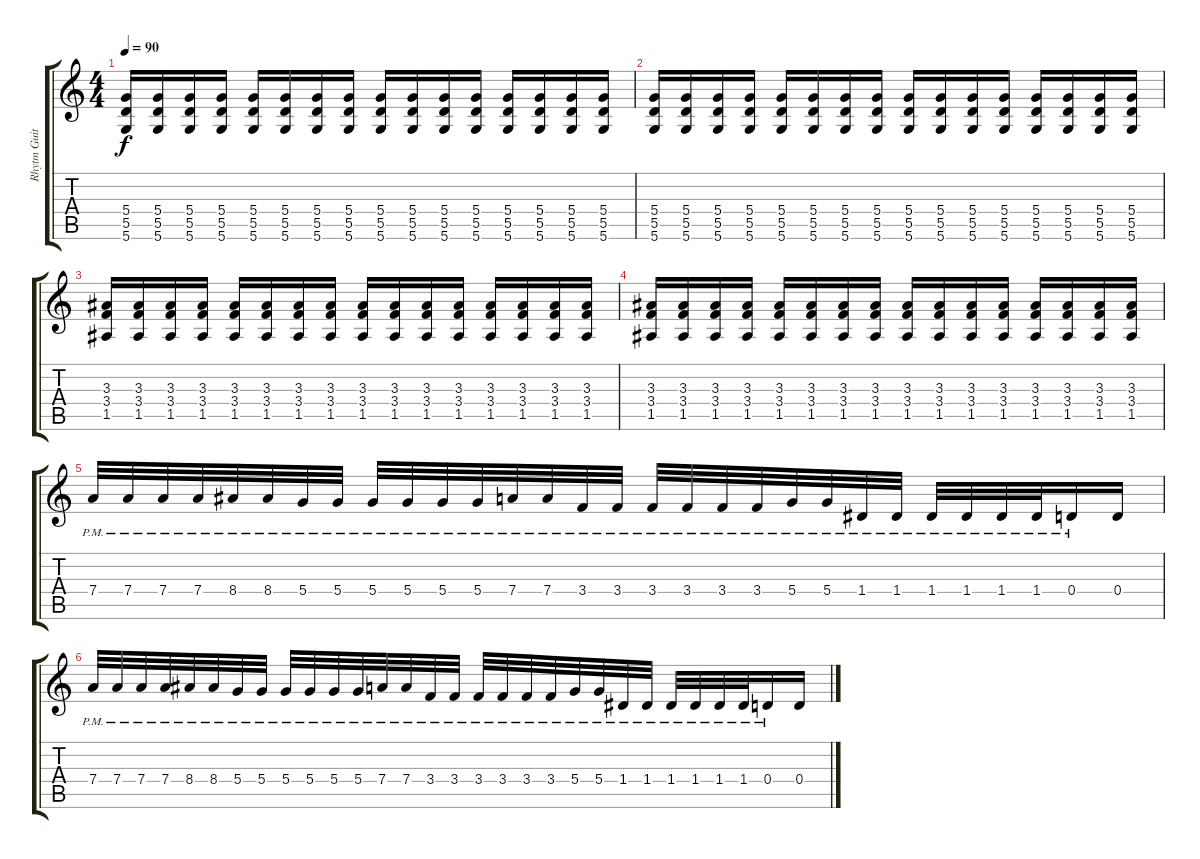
\track ("Rhytm Guitar" "Rhytm Guit") {instrument overdrivenguitar}
\staff {score tabs}
\tuning (E4 B3 G3 D3 A2 D2) {hide}
\ts (4 4)
\tempo 90
\clef g2
\ks c
(5.4 5.5 5.6).16{dy f} (5.4 5.5 5.6).16 (5.4 5.5 5.6).16 (5.4 5.5 5.6).16 (5.4 5.5 5.6).16 (5.4 5.5 5.6).16 (5.4 5.5 5.6).16 (5.4 5.5 5.6).16 (5.4 5.5 5.6).16 (5.4 5.5 5.6).16 (5.4 5.5 5.6).16 (5.4 5.5 5.6).16 (5.4 5.5 5.6).16 (5.4 5.5 5.6).16 (5.4 5.5 5.6).16 (5.4 5.5 5.6).16 |
(5.4 5.5 5.6).16 (5.4 5.5 5.6).16 (5.4 5.5 5.6).16 (5.4 5.5 5.6).16 (5.4 5.5 5.6).16 (5.4 5.5 5.6).16 (5.4 5.5 5.6).16 (5.4 5.5 5.6).16 (5.4 5.5 5.6).16 (5.4 5.5 5.6).16 (5.4 5.5 5.6).16 (5.4 5.5 5.6).16 (5.4 5.5 5.6).16 (5.4 5.5 5.6).16 (5.4 5.5 5.6).16 (5.4 5.5 5.6).16 |
(3.3 3.4 1.5).16 (3.3 3.4 1.5).16 (3.3 3.4 1.5).16 (3.3 3.4 1.5).16 (3.3 3.4 1.5).16 (3.3 3.4 1.5).16 (3.3 3.4 1.5).16 (3.3 3.4 1.5).16 (3.3 3.4 1.5).16 (3.3 3.4 1.5).16 (3.3 3.4 1.5).16 (3.3 3.4 1.5).16 (3.3 3.4 1.5).16 (3.3 3.4 1.5).16 (3.3 3.4 1.5).16 (3.3 3.4 1.5).16 |
(3.3 3.4 1.5).16 (3.3 3.4 1.5).16 (3.3 3.4 1.5).16 (3.3 3.4 1.5).16 (3.3 3.4 1.5).16 (3.3 3.4 1.5).16 (3.3 3.4 1.5).16 (3.3 3.4 1.5).16 (3.3 3.4 1.5).16 (3.3 3.4 1.5).16 (3.3 3.4 1.5).16 (3.3 3.4 1.5).16 (3.3 3.4 1.5).16 (3.3 3.4 1.5).16 (3.3 3.4 1.5).16 (3.3 3.4 1.5).16 |
7.4{pm}.32 7.4{pm}.32 7.4{pm}.32 7.4{pm}.32 8.4{pm}.32 8.4{pm}.32 5.4{pm}.32 5.4{pm}.32 5.4{pm}.32 5.4{pm}.32 5.4{pm}.32 5.4{pm}.32 7.4{pm}.32 7.4{pm}.32 3.4{pm}.32 3.4{pm}.32 3.4{pm}.32 3.4{pm}.32 3.4{pm}.32 3.4{pm}.32 5.4{pm}.32 5.4{pm}.32 1.4{pm}.32 1.4{pm}.32 1.4{pm}.32 1.4{pm}.32 1.4{pm}.32 1.4{pm}.32 0.4{pm}.16 0.4.16 |
7.4{pm}.32 7.4{pm}.32 7.4{pm}.32 7.4{pm}.32 8.4{pm}.32 8.4{pm}.32 5.4{pm}.32 5.4{pm}.32 5.4{pm}.32 5.4{pm}.32 5.4{pm}.32 5.4{pm}.32 7.4{pm}.32 7.4{pm}.32 3.4{pm}.32 3.4{pm}.32 3.4{pm}.32 3.4{pm}.32 3.4{pm}.32 3.4{pm}.32 5.4{pm}.32 5.4{pm}.32 1.4{pm}.32 1.4{pm}.32 1.4{pm}.32 1.4{pm}.32 1.4{pm}.32 1.4{pm}.32 0.4{pm}.16 0.4.16
